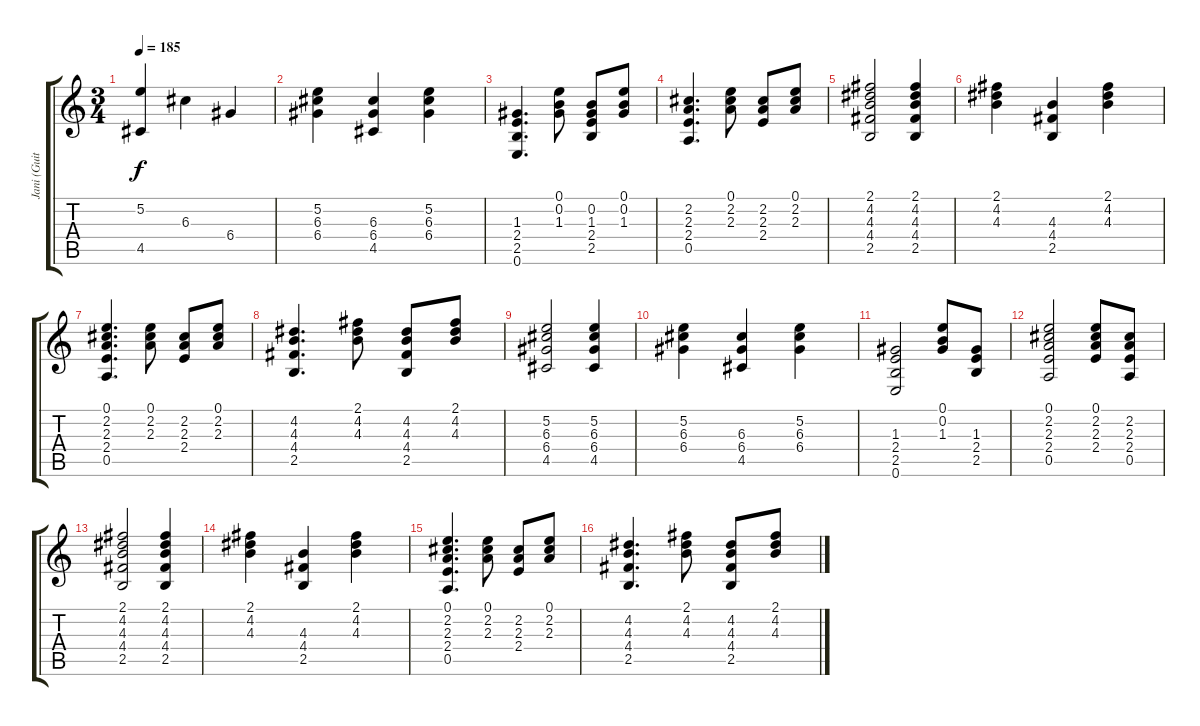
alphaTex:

\track ("Jani (Guitar)" "Jani (Guit") {instrument acousticguitarnylon}
\staff {score tabs}
\tuning (E4 B3 G3 D3 A2 E2) {hide}
\ts (3 4)
\tempo 185
\clef g2
\ks c
(5.2 4.5).4{dy f} 6.3.4 6.4.4 |
(5.2 6.3 6.4).4 (6.3 6.4 4.5).4 (5.2 6.3 6.4).4 |
(1.3 2.4 2.5 0.6).4{d} (0.1 0.2 1.3).8 (0.2 1.3 2.4 2.5).8 (0.1 0.2 1.3).8 |
(2.2 2.3 2.4 0.5).4{d} (0.1 2.2 2.3).8 (2.2 2.3 2.4).8 (0.1 2.2 2.3).8 |
(2.1 4.2 4.3 4.4 2.5).2 (2.1 4.2 4.3 4.4 2.5).4 |
(2.1 4.2 4.3).4 (4.3 4.4 2.5).4 (2.1 4.2 4.3).4 |
(0.1 2.2 2.3 2.4 0.5).4{d} (0.1 2.2 2.3).8 (2.2 2.3 2.4).8 (0.1 2.2 2.3).8 |
(4.2 4.3 4.4 2.5).4{d} (2.1 4.2 4.3).8 (4.2 4.3 4.4 2.5).8 (2.1 4.2 4.3).8 |
(5.2 6.3 6.4 4.5).2 (5.2 6.3 6.4 4.5).4 |
(5.2 6.3 6.4).4 (6.3 6.4 4.5).4 (5.2 6.3 6.4).4 |
(1.3 2.4 2.5 0.6).2 (0.1 0.2 1.3).8 (1.3 2.4 2.5).8 |
(0.1 2.2 2.3 2.4 0.5).2 (0.1 2.2 2.3 2.4).8 (2.2 2.3 2.4 0.5).8 |
(2.1 4.2 4.3 4.4 2.5).2 (2.1 4.2 4.3 4.4 2.5).4 |
(2.1 4.2 4.3).4 (4.3 4.4 2.5).4 (2.1 4.2 4.3).4 |
(0.1 2.2 2.3 2.4 0.5).4{d} (0.1 2.2 2.3).8 (2.2 2.3 2.4).8 (0.1 2.2 2.3).8 |
(4.2 4.3 4.4 2.5).4{d} (2.1 4.2 4.3).8 (4.2 4.3 4.4 2.5).8 (2.1 4.2 4.3).8
